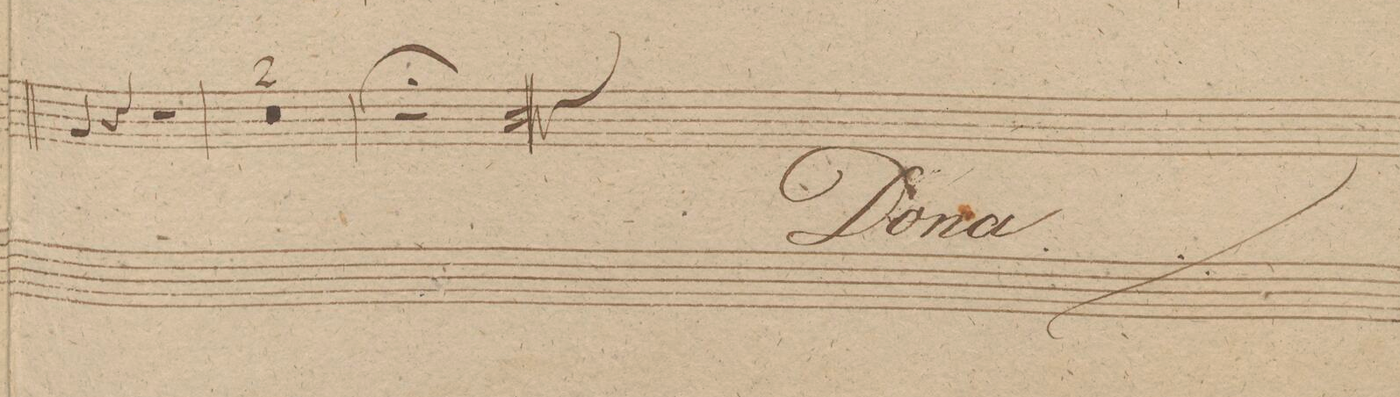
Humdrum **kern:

**kern
*I"Fagotto 2do
*clefF4
*k[f#]
*met(c)
*M4/4
4BB
4r
2r
=45
0r
=46
=47
1r;
==
*-
